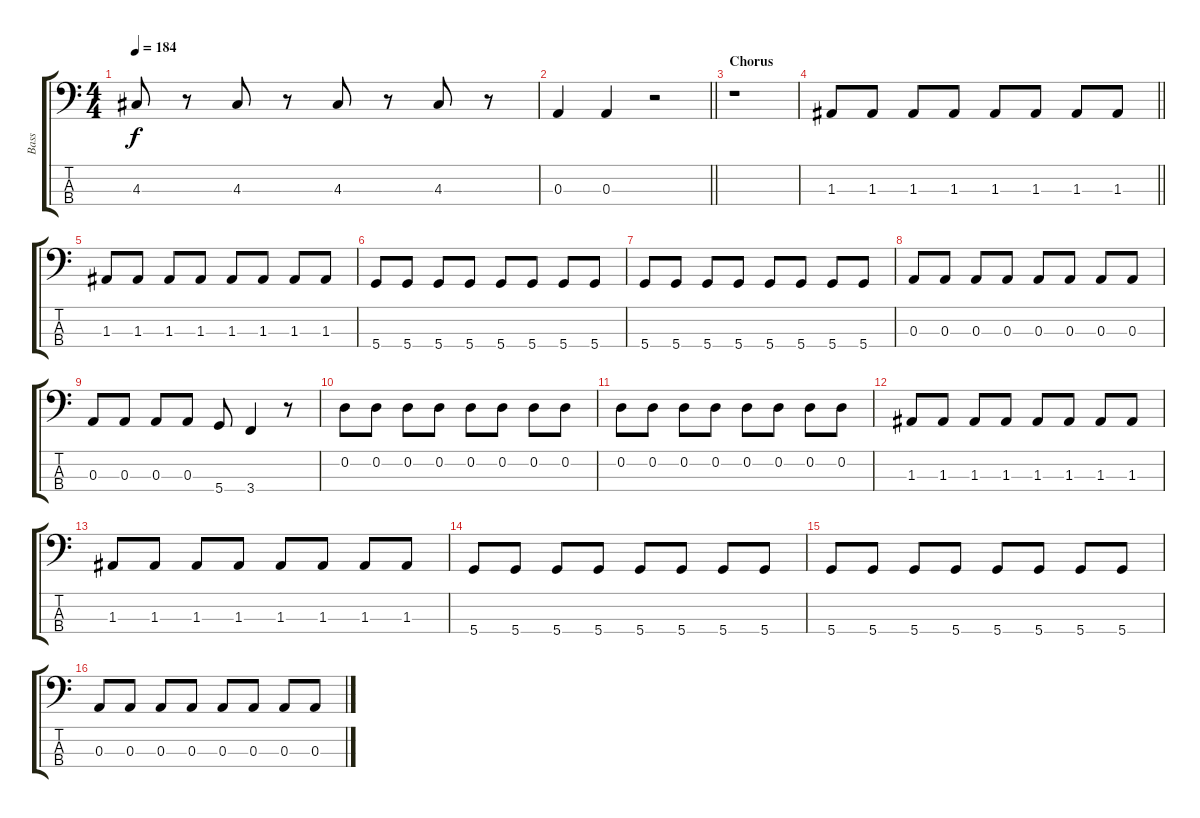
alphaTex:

\track ("Bass" "Bass") {instrument electricbassfinger}
\staff {score tabs}
\tuning (G2 D2 A1 D1) {hide}
\ts (4 4)
\tempo 184
\clef f4
\ks c
4.3.8{dy f} r.8 4.3.8 r.8 4.3.8 r.8 4.3.8 r.8 |
\barLineRight lightlight
0.3.4 0.3.4 r.2 |
\section ("" "Chorus")
r.1 |
\barLineRight lightlight
1.3.8 1.3.8 1.3.8 1.3.8 1.3.8 1.3.8 1.3.8 1.3.8 |
1.3.8 1.3.8 1.3.8 1.3.8 1.3.8 1.3.8 1.3.8 1.3.8 |
5.4.8 5.4.8 5.4.8 5.4.8 5.4.8 5.4.8 5.4.8 5.4.8 |
5.4.8 5.4.8 5.4.8 5.4.8 5.4.8 5.4.8 5.4.8 5.4.8 |
0.3.8 0.3.8 0.3.8 0.3.8 0.3.8 0.3.8 0.3.8 0.3.8 |
0.3.8 0.3.8 0.3.8 0.3.8 5.4.8 3.4.4 r.8 |
0.2.8 0.2.8 0.2.8 0.2.8 0.2.8 0.2.8 0.2.8 0.2.8 |
0.2.8 0.2.8 0.2.8 0.2.8 0.2.8 0.2.8 0.2.8 0.2.8 |
1.3.8 1.3.8 1.3.8 1.3.8 1.3.8 1.3.8 1.3.8 1.3.8 |
1.3.8 1.3.8 1.3.8 1.3.8 1.3.8 1.3.8 1.3.8 1.3.8 |
5.4.8 5.4.8 5.4.8 5.4.8 5.4.8 5.4.8 5.4.8 5.4.8 |
5.4.8 5.4.8 5.4.8 5.4.8 5.4.8 5.4.8 5.4.8 5.4.8 |
0.3.8 0.3.8 0.3.8 0.3.8 0.3.8 0.3.8 0.3.8 0.3.8
